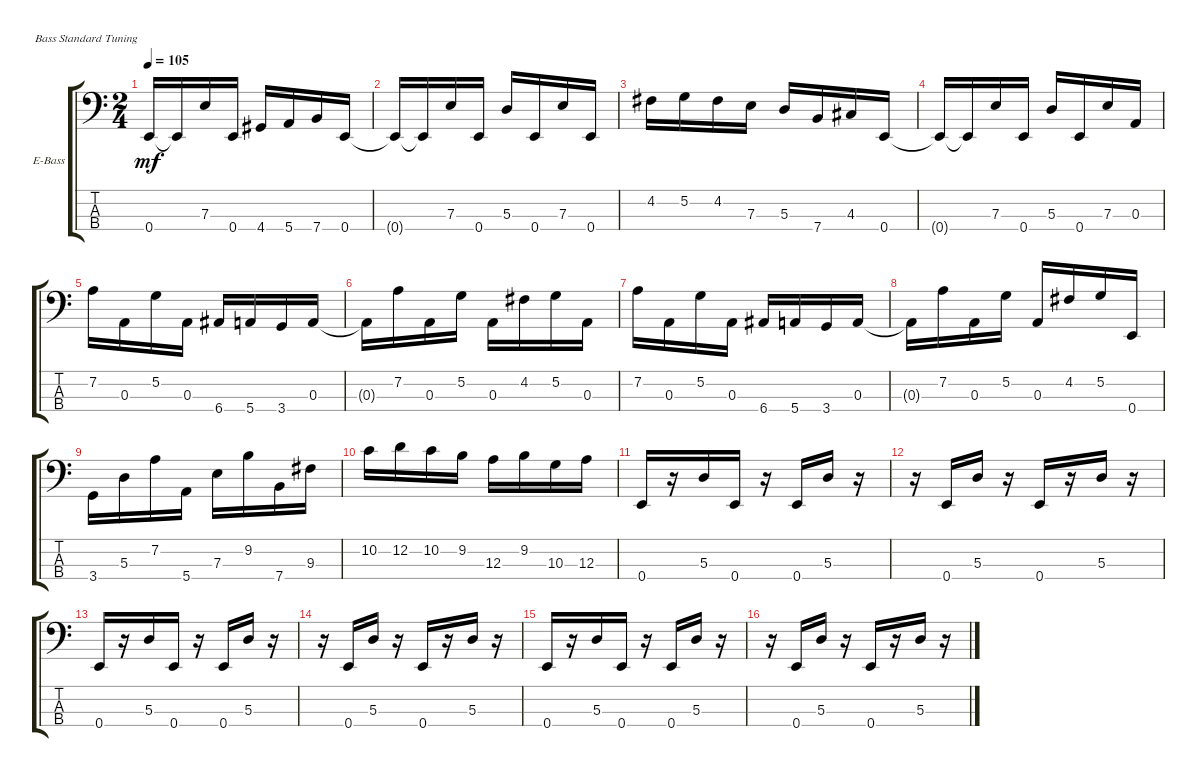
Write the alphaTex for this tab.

\defaultSystemsLayout 4
\bracketExtendMode groupsimilarinstruments
\firstSystemTrackNameOrientation horizontal
\otherSystemsTrackNameOrientation horizontal
\track ("Anthony Jackson" "E-Bass") {instrument electricbassfinger}
\staff {score tabs}
\tuning (G2 D2 A1 E1)
\ts (2 4)
\tempo 105
\clef f4
\ks c
0.4{t}.16{dy mf} 0.4{t}.16 7.3.16 0.4.16 4.4.16 5.4.16 7.4.16 0.4.16 |
0.4{t}.16 0.4{t}.16 7.3.16 0.4.16 5.3.16 0.4.16 7.3.16 0.4.16 |
4.2.16 5.2.16 4.2.16 7.3.16 5.3.16 7.4.16 4.3.16 0.4.16 |
0.4{t}.16 0.4{t}.16 7.3.16 0.4.16 5.3.16 0.4.16 7.3.16 0.3.16 |
7.2.16 0.3.16 5.2.16 0.3.16 6.4.16 5.4.16 3.4.16 0.3.16 |
0.3{t}.16 7.2.16 0.3.16 5.2.16 0.3.16 4.2.16 5.2.16 0.3.16 |
7.2.16 0.3.16 5.2.16 0.3.16 6.4.16 5.4.16 3.4.16 0.3.16 |
0.3{t}.16 7.2.16 0.3.16 5.2.16 0.3.16 4.2.16 5.2.16 0.4.16 |
3.4.16 5.3.16 7.2.16 5.4.16 7.3.16 9.2.16 7.4.16 9.3.16 |
10.2.16 12.2.16 10.2.16 9.2.16 12.3.16 9.2.16 10.3.16 12.3.16 |
0.4.16 r.16 5.3.16 0.4.16 r.16 0.4.16 5.3.16 r.16 |
r.16 0.4.16 5.3.16 r.16 0.4.16 r.16 5.3.16 r.16 |
0.4.16 r.16 5.3.16 0.4.16 r.16 0.4.16 5.3.16 r.16 |
r.16 0.4.16 5.3.16 r.16 0.4.16 r.16 5.3.16 r.16 |
0.4.16 r.16 5.3.16 0.4.16 r.16 0.4.16 5.3.16 r.16 |
r.16 0.4.16 5.3.16 r.16 0.4.16 r.16 5.3.16 r.16
